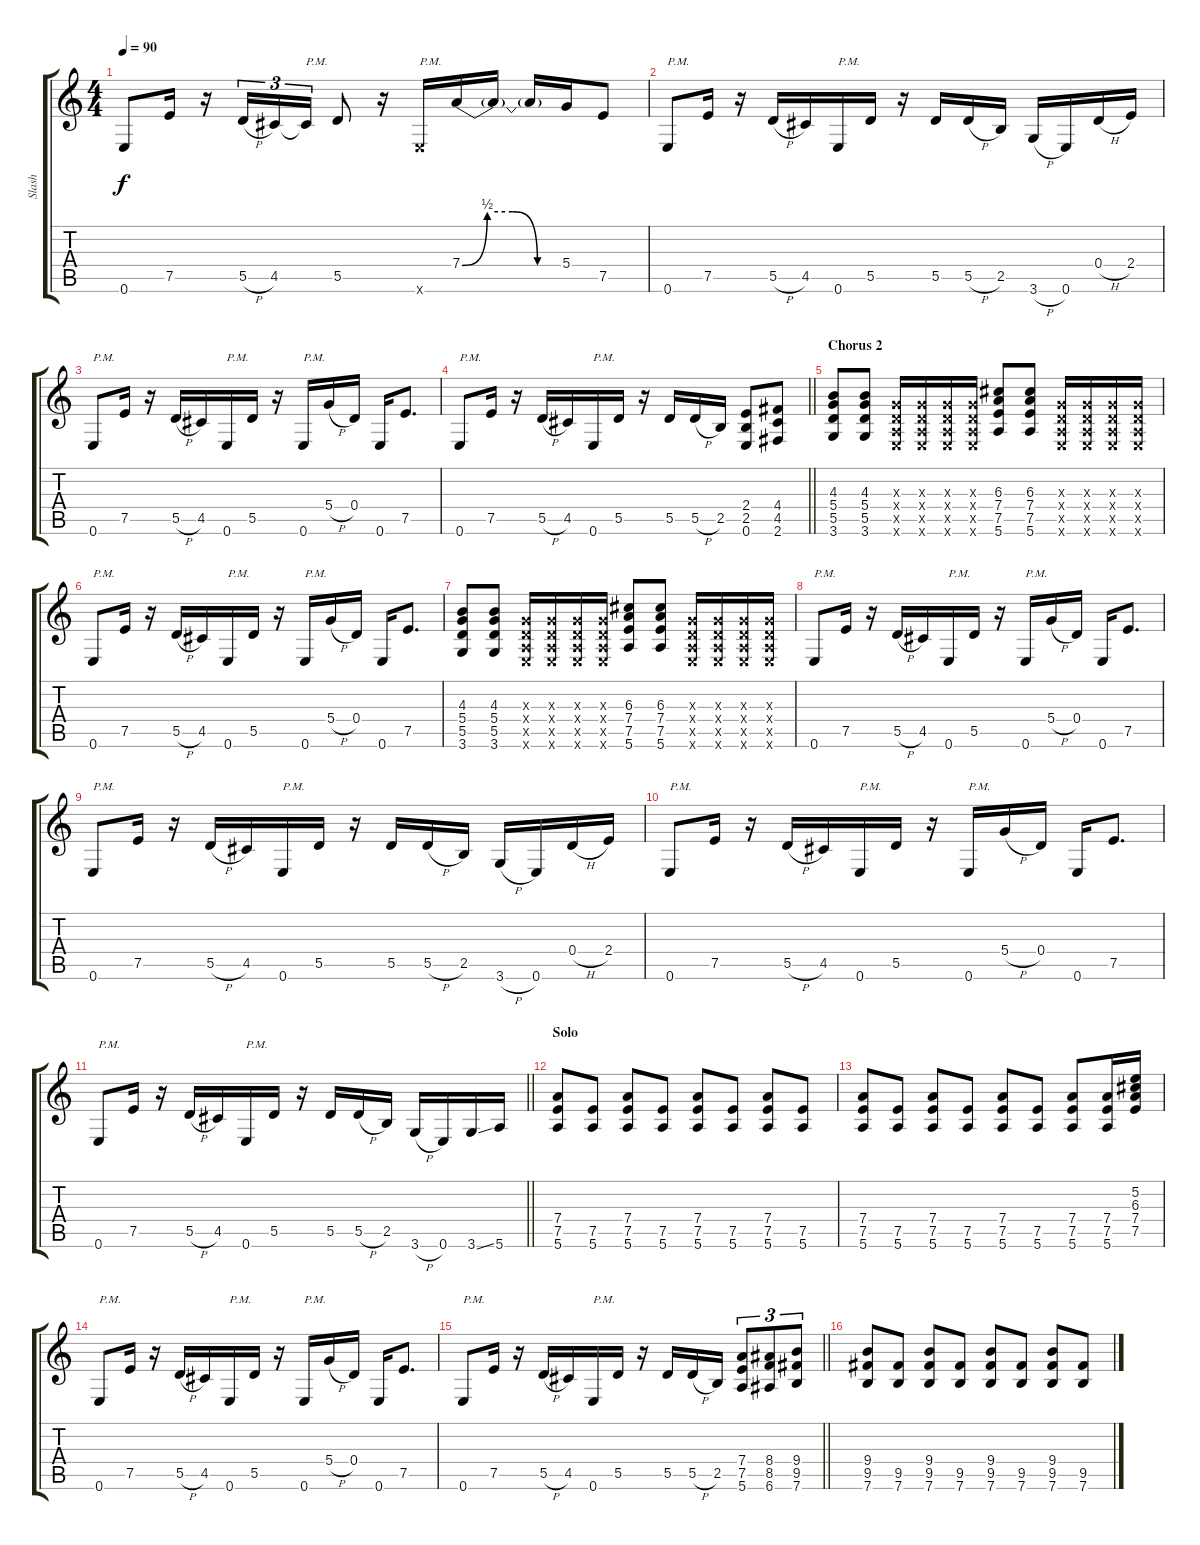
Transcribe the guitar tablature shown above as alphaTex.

\track ("Slash" "Slash") {instrument overdrivenguitar}
\staff {score tabs}
\tuning (E4 B3 G3 D3 A2 E2) {hide}
\ts (4 4)
\tempo 90
\clef g2
\ks c
0.6.8{dy f} 7.5.16 r.16 5.5{h}.16{tu (3 2)} 4.5.16{tu (3 2)} 4.5{t}.16{tu (3 2) txt "P.M."} 5.5.8 r.16 0.6{x}.16{txt "P.M."} 7.4{be (custom 0 0 15 2 30 2 45 0 60 0)}.16 7.4{t}.16 7.4{t}.16 5.4.16 7.5.8 |
0.6.8{txt "P.M."} 7.5.16 r.16 5.5{h}.16 4.5.16 0.6.16{txt "P.M."} 5.5.16 r.16 5.5.16 5.5{h}.16 2.5.16 3.6{h}.16 0.6.16 0.4{h}.16 2.4.16 |
0.6.8{txt "P.M."} 7.5.16 r.16 5.5{h}.16 4.5.16 0.6.16{txt "P.M."} 5.5.16 r.16 0.6.16{txt "P.M."} 5.4{h}.16 0.4.16 0.6.16 7.5.8{d} |
\barLineRight lightlight
0.6.8{txt "P.M."} 7.5.16 r.16 5.5{h}.16 4.5.16 0.6.16{txt "P.M."} 5.5.16 r.16 5.5.16 5.5{h}.16 2.5.16 (2.4 2.5 0.6).8 (4.4 4.5 2.6).8 |
\section ("" "Chorus 2")
(4.3 5.4 5.5 3.6).8 (4.3 5.4 5.5 3.6).8 (0.3{x} 0.4{x} 0.5{x} 0.6{x}).16 (0.3{x} 0.4{x} 0.5{x} 0.6{x}).16 (0.3{x} 0.4{x} 0.5{x} 0.6{x}).16 (0.3{x} 0.4{x} 0.5{x} 0.6{x}).16 (6.3 7.4 7.5 5.6).8 (6.3 7.4 7.5 5.6).8 (0.3{x} 0.4{x} 0.5{x} 0.6{x}).16 (0.3{x} 0.4{x} 0.5{x} 0.6{x}).16 (0.3{x} 0.4{x} 0.5{x} 0.6{x}).16 (0.3{x} 0.4{x} 0.5{x} 0.6{x}).16 |
0.6.8{txt "P.M."} 7.5.16 r.16 5.5{h}.16 4.5.16 0.6.16{txt "P.M."} 5.5.16 r.16 0.6.16{txt "P.M."} 5.4{h}.16 0.4.16 0.6.16 7.5.8{d} |
(4.3 5.4 5.5 3.6).8 (4.3 5.4 5.5 3.6).8 (0.3{x} 0.4{x} 0.5{x} 0.6{x}).16 (0.3{x} 0.4{x} 0.5{x} 0.6{x}).16 (0.3{x} 0.4{x} 0.5{x} 0.6{x}).16 (0.3{x} 0.4{x} 0.5{x} 0.6{x}).16 (6.3 7.4 7.5 5.6).8 (6.3 7.4 7.5 5.6).8 (0.3{x} 0.4{x} 0.5{x} 0.6{x}).16 (0.3{x} 0.4{x} 0.5{x} 0.6{x}).16 (0.3{x} 0.4{x} 0.5{x} 0.6{x}).16 (0.3{x} 0.4{x} 0.5{x} 0.6{x}).16 |
0.6.8{txt "P.M."} 7.5.16 r.16 5.5{h}.16 4.5.16 0.6.16{txt "P.M."} 5.5.16 r.16 0.6.16{txt "P.M."} 5.4{h}.16 0.4.16 0.6.16 7.5.8{d} |
0.6.8{txt "P.M."} 7.5.16 r.16 5.5{h}.16 4.5.16 0.6.16{txt "P.M."} 5.5.16 r.16 5.5.16 5.5{h}.16 2.5.16 3.6{h}.16 0.6.16 0.4{h}.16 2.4.16 |
0.6.8{txt "P.M."} 7.5.16 r.16 5.5{h}.16 4.5.16 0.6.16{txt "P.M."} 5.5.16 r.16 0.6.16{txt "P.M."} 5.4{h}.16 0.4.16 0.6.16 7.5.8{d} |
\barLineRight lightlight
0.6.8{txt "P.M."} 7.5.16 r.16 5.5{h}.16 4.5.16 0.6.16{txt "P.M."} 5.5.16 r.16 5.5.16 5.5{h}.16 2.5.16 3.6{h}.16 0.6.16 3.6{ss}.16 5.6.16 |
\section ("" "Solo")
(7.4 7.5 5.6).8 (7.5 5.6).8 (7.4 7.5 5.6).8 (7.5 5.6).8 (7.4 7.5 5.6).8 (7.5 5.6).8 (7.4 7.5 5.6).8 (7.5 5.6).8 |
(7.4 7.5 5.6).8 (7.5 5.6).8 (7.4 7.5 5.6).8 (7.5 5.6).8 (7.4 7.5 5.6).8 (7.5 5.6).8 (7.4 7.5 5.6).8 (7.4 7.5 5.6).16 (5.2 6.3 7.4 7.5).16 |
0.6.8{txt "P.M."} 7.5.16 r.16 5.5{h}.16 4.5.16 0.6.16{txt "P.M."} 5.5.16 r.16 0.6.16{txt "P.M."} 5.4{h}.16 0.4.16 0.6.16 7.5.8{d} |
\barLineRight lightlight
0.6.8{txt "P.M."} 7.5.16 r.16 5.5{h}.16 4.5.16 0.6.16{txt "P.M."} 5.5.16 r.16 5.5.16 5.5{h}.16 2.5.16 (7.4 7.5 5.6).8{tu (3 2)} (8.4 8.5 6.6).8{tu (3 2)} (9.4 9.5 7.6).8{tu (3 2)} |
(9.4 9.5 7.6).8 (9.5 7.6).8 (9.4 9.5 7.6).8 (9.5 7.6).8 (9.4 9.5 7.6).8 (9.5 7.6).8 (9.4 9.5 7.6).8 (9.5 7.6).8
